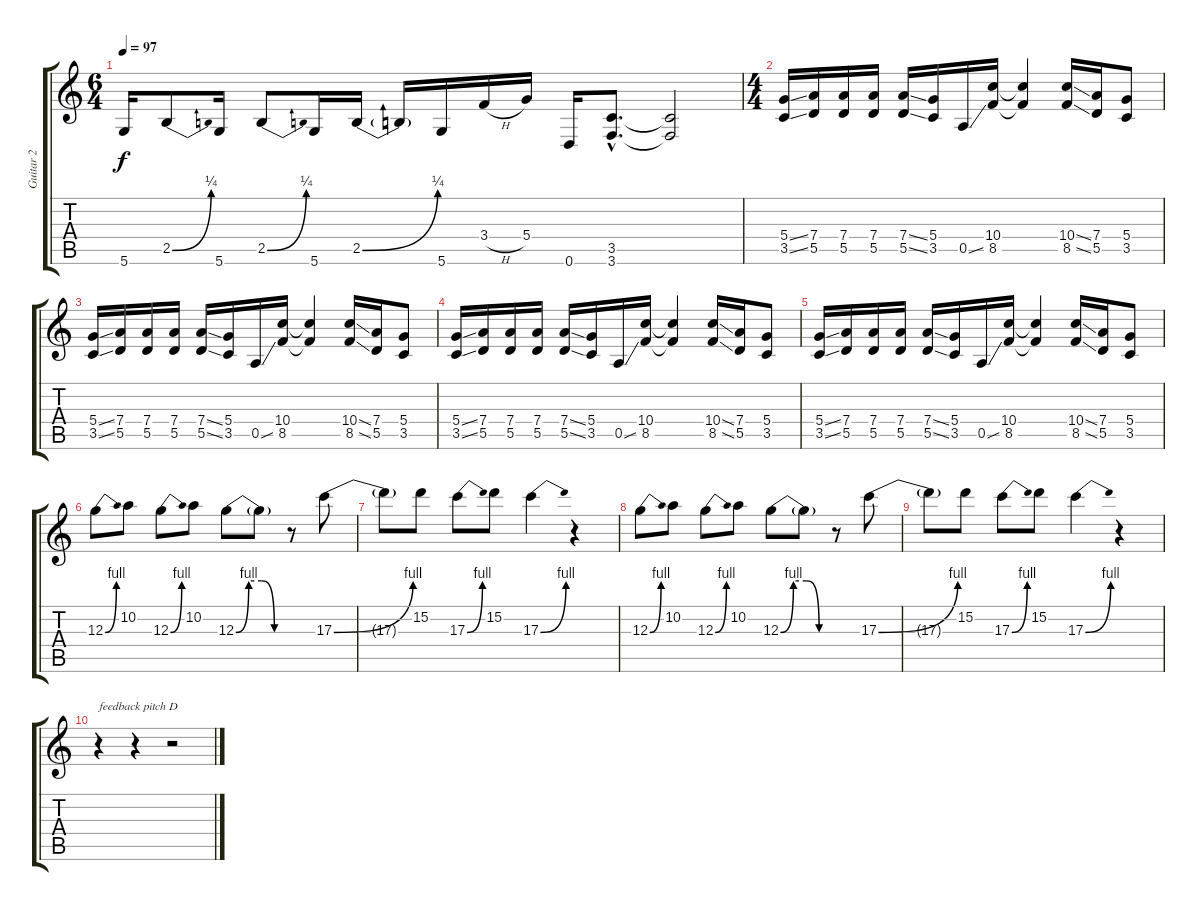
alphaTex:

\track ("Guitar 2" "Guitar 2") {instrument overdrivenguitar}
\staff {score tabs}
\tuning (E4 B3 G3 D3 A2 D2) {hide}
\ts (6 4)
\tempo 97
\clef g2
\ks c
5.6.16{dy f} 2.5{be (bend 0 0 60 1)}.8 5.6.16 2.5{be (bend 0 0 60 1)}.8 5.6.16 2.5{be (bend 0 0 60 1)}.16 2.5{t}.16 5.6.16 3.4{h}.16 5.4.16 0.6.16 (3.5{hac} 3.6{hac}).8{d} (3.5{t} 3.6{t}).2 |
\ts (4 4)
(5.4{ss} 3.5{ss}).16 (7.4 5.5).16 (7.4 5.5).16 (7.4 5.5).16 (7.4{ss} 5.5{ss}).16 (5.4 3.5).16 0.5{ss}.16 (10.4 8.5).16 (10.4{t} 8.5{t}).4 (10.4{ss} 8.5{ss}).16 (7.4 5.5).16 (5.4 3.5).8 |
(5.4{ss} 3.5{ss}).16 (7.4 5.5).16 (7.4 5.5).16 (7.4 5.5).16 (7.4{ss} 5.5{ss}).16 (5.4 3.5).16 0.5{ss}.16 (10.4 8.5).16 (10.4{t} 8.5{t}).4 (10.4{ss} 8.5{ss}).16 (7.4 5.5).16 (5.4 3.5).8 |
(5.4{ss} 3.5{ss}).16 (7.4 5.5).16 (7.4 5.5).16 (7.4 5.5).16 (7.4{ss} 5.5{ss}).16 (5.4 3.5).16 0.5{ss}.16 (10.4 8.5).16 (10.4{t} 8.5{t}).4 (10.4{ss} 8.5{ss}).16 (7.4 5.5).16 (5.4 3.5).8 |
(5.4{ss} 3.5{ss}).16 (7.4 5.5).16 (7.4 5.5).16 (7.4 5.5).16 (7.4{ss} 5.5{ss}).16 (5.4 3.5).16 0.5{ss}.16 (10.4 8.5).16 (10.4{t} 8.5{t}).4 (10.4{ss} 8.5{ss}).16 (7.4 5.5).16 (5.4 3.5).8 |
12.3{be (bend 0 0 60 4)}.8 10.2.8 12.3{be (bend 0 0 60 4)}.8 10.2.8 12.3{be (custom 0 0 15 4 30 4 45 0 60 0)}.8 12.3{t}.8 r.8 17.3{be (bend 0 0 60 4)}.8 |
17.3{t}.8 15.2.8 17.3{be (bend 0 0 60 4)}.8 15.2.8 17.3{be (bend 0 0 60 4)}.4 r.4 |
12.3{be (bend 0 0 60 4)}.8 10.2.8 12.3{be (bend 0 0 60 4)}.8 10.2.8 12.3{be (custom 0 0 15 4 30 4 45 0 60 0)}.8 12.3{t}.8 r.8 17.3{be (bend 0 0 60 4)}.8 |
17.3{t}.8 15.2.8 17.3{be (bend 0 0 60 4)}.8 15.2.8 17.3{be (bend 0 0 60 4)}.4 r.4 |
r.4{txt "feedback pitch D"} r.4 r.2
